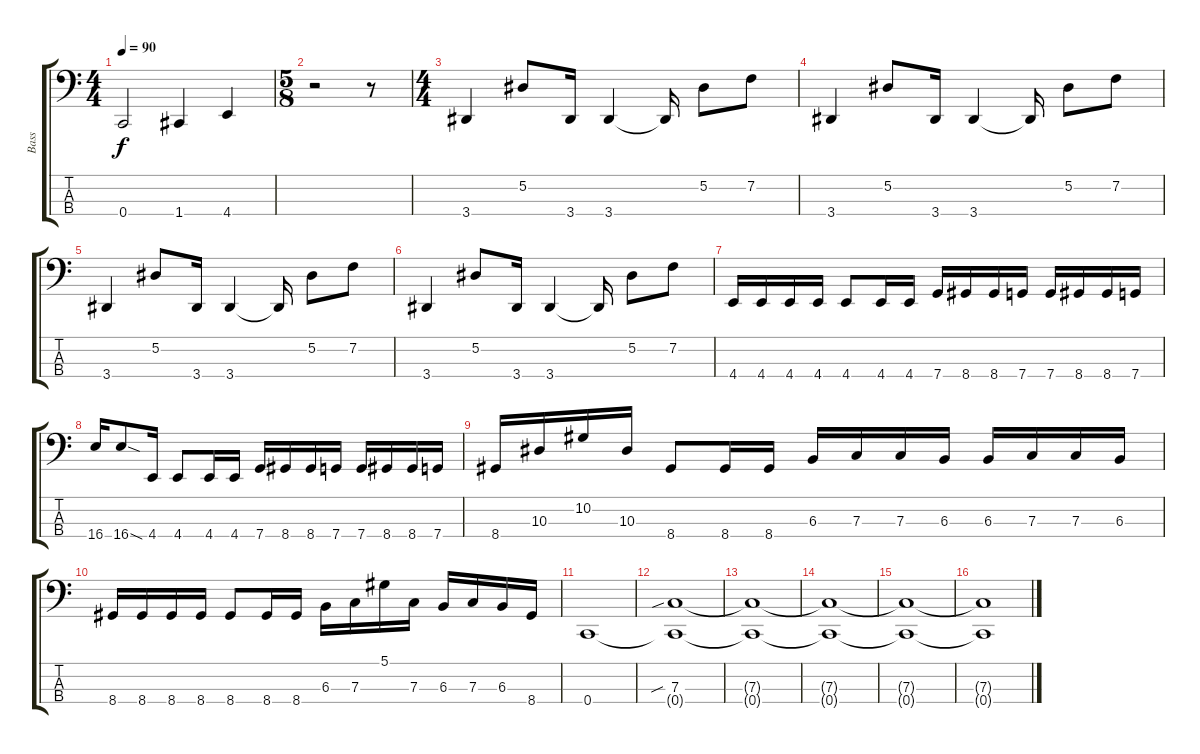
\track ("Bass" "Bass") {instrument fretlessbass}
\staff {score tabs}
\tuning (Eb2 Bb1 F1 C1) {hide}
\ts (4 4)
\tempo 90
\clef f4
\ks c
0.4.2{dy f} 1.4.4 4.4.4 |
\ts (5 8)
r.2 r.8 |
\ts (4 4)
3.4.4 5.2.8 3.4.16 3.4.4 3.4{t}.16 5.2.8 7.2.8 |
3.4.4 5.2.8 3.4.16 3.4.4 3.4{t}.16 5.2.8 7.2.8 |
3.4.4 5.2.8 3.4.16 3.4.4 3.4{t}.16 5.2.8 7.2.8 |
3.4.4 5.2.8 3.4.16 3.4.4 3.4{t}.16 5.2.8 7.2.8 |
4.4.16 4.4.16 4.4.16 4.4.16 4.4.8 4.4.16 4.4.16 7.4.16 8.4.16 8.4.16 7.4.16 7.4.16 8.4.16 8.4.16 7.4.16 |
16.4.16 16.4{sod}.8 4.4.16 4.4.8 4.4.16 4.4.16 7.4.16 8.4.16 8.4.16 7.4.16 7.4.16 8.4.16 8.4.16 7.4.16 |
8.4.16 10.3.16 10.2.16 10.3.16 8.4.8 8.4.16 8.4.16 6.3.16 7.3.16 7.3.16 6.3.16 6.3.16 7.3.16 7.3.16 6.3.16 |
8.4.16 8.4.16 8.4.16 8.4.16 8.4.8 8.4.16 8.4.16 6.3.16 7.3.16 5.1.16 7.3.16 6.3.16 7.3.16 6.3.16 8.4.16 |
0.4.1 |
(7.3{sib} 0.4{t}).1 |
(7.3{t} 0.4{t}).1 |
(7.3{t} 0.4{t}).1 |
(7.3{t} 0.4{t}).1 |
(7.3{t} 0.4{t}).1
